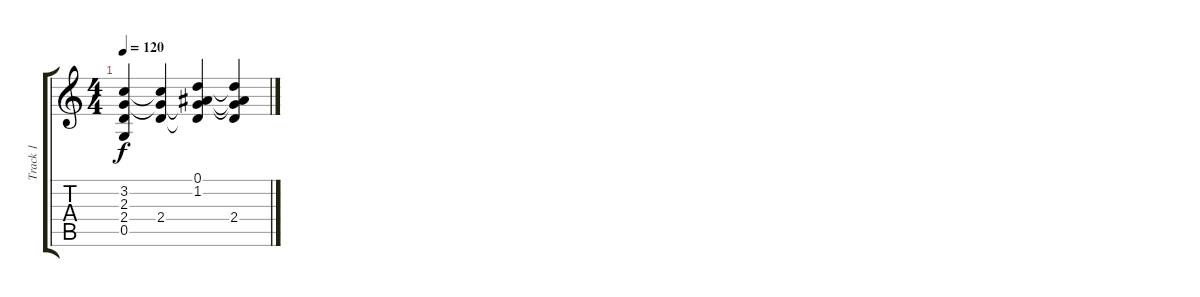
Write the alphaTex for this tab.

\track ("Track 1" "Track 1") {instrument acousticguitarnylon}
\staff {score tabs}
\tuning (D4 A3 F3 C3 G2 D2) {hide}
\ts (4 4)
\tempo 120
\clef g2
\ks c
(3.2 2.3 2.4{t} 0.5).4{dy f} (3.2{t} 2.3{t} 2.4).4 (0.1 1.2 2.3{t} 2.4{t}).4 (0.1{t} 1.2{t} 2.3{t} 2.4).4
